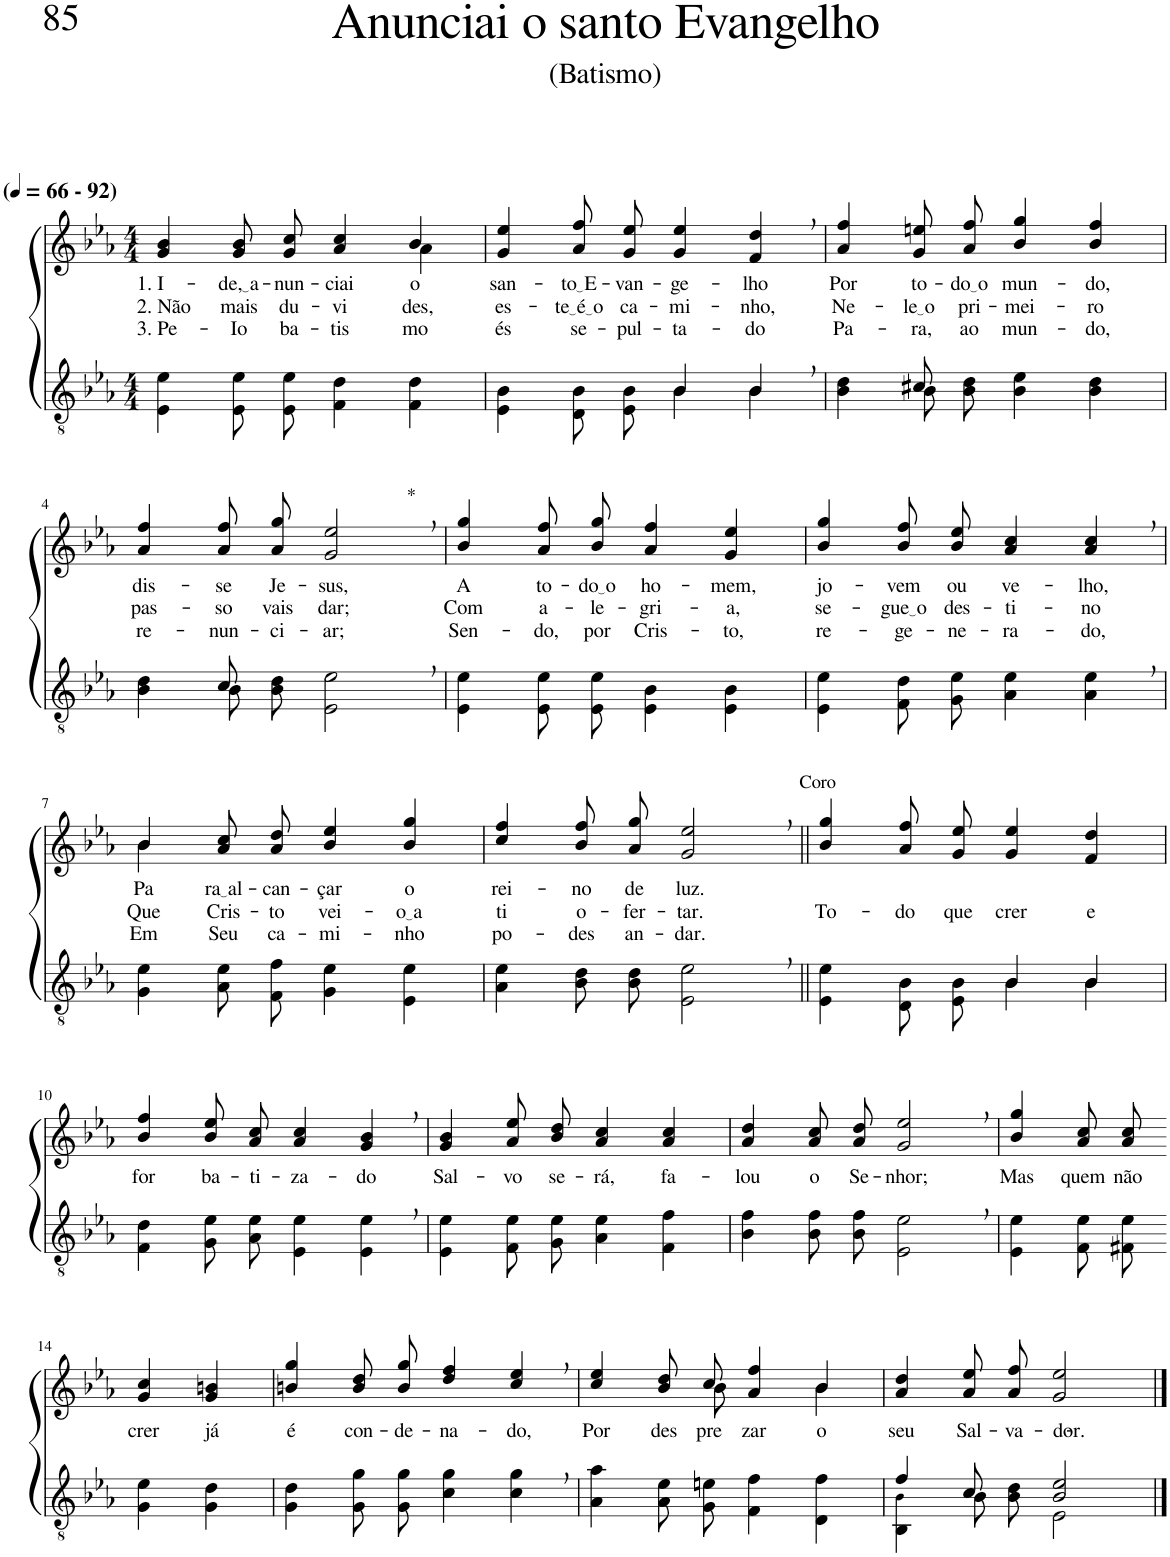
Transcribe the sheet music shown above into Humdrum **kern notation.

**kern	**kern	**text	**text	**text
*part2	*part1	*part1	*part1	*part1
*staff2	*staff1	*staff1	*staff1	*staff1
*I"Parte III e IV	*I"Parte I e II	*	*	*
*clefGv2	*clefG2	*	*	*
*Trd4c7	*Trd4c7	*	*	*
*k[b-e-a-]	*k[b-e-a-]	*	*	*
*M4/4	*M4/4	*	*	*
*MM66	*MM66	*	*	*
=1	=1	=1	=1	=1
!	!LO:TX:a:B:t=(	!	!	!
!	!LO:TX:a:B:t=- 92)	!	!	!
!	!	!LO:LY:b	!LO:LY:b	!LO:LY:b
*	*^	*	*	*
4E-\ 4e-\	4g/ 4b-/	2.ryy	1. I-	2. Não	3. Pe-
!	!	!	!LO:LY:b	!LO:LY:b	!LO:LY:b
8E-/ 8e-/L	8g/ 8b-/L	.	de, a	mais	-Io
!	!	!	!LO:LY:b	!LO:LY:b	!LO:LY:b
8E-/ 8e-/J	8g/ 8cc/J	.	-nun-	du-	ba-
!	!	!	!LO:LY:b	!LO:LY:b	!LO:LY:b
4F\ 4d\	4a-/ 4cc/	.	-ciai	-vi-	-tis-
!	!	!	!LO:LY:b	!LO:LY:b	!LO:LY:b
4F\ 4d\	4b-/	4a-\	o	-des,	-mo
=2	=2	=2	=2	=2	=2
*^	*	*	*	*	*
!	!	!	!	!LO:LY:b	!LO:LY:b	!LO:LY:b
*	*	*v	*v	*	*	*
2ryy	4E-\ 4B-\	4g/ 4ee-/	san-	es-	és
!	!	!	!LO:LY:b	!LO:LY:b	!LO:LY:b
.	8D/ 8B-/L	8a-\ 8ff\L	to E	te é o	se-
!	!	!	!LO:LY:b	!LO:LY:b	!LO:LY:b
.	8E-/ 8B-/J	8g\ 8ee-\J	-van-	ca-	-pul-
!	!	!	!LO:LY:b	!LO:LY:b	!LO:LY:b
4B-/	4B-\	4g/ 4ee-/	-ge-	-mi-	-ta-
!	!	!	!LO:LY:b	!LO:LY:b	!LO:LY:b
4B-,/	4B-\	4f/, 4dd/,	-lho	-nho,	-do
=3	=3	=3	=3	=3	=3
!	!	!	!LO:LY:b	!LO:LY:b	!LO:LY:b
4ryy	4B-\ 4d\	4a-/ 4ff/	Por	Ne-	Pa-
!	!	!	!LO:LY:b	!LO:LY:b	!LO:LY:b
8c#X/	8B-\L	8g\ 8een\L	to-	le o	-ra,
!	!	!	!LO:LY:b	!LO:LY:b	!LO:LY:b
2ryy	8B-\ 8d\J	8a-\ 8ff\J	do o	pri-	ao
!	!	!	!LO:LY:b	!LO:LY:b	!LO:LY:b
.	4B-\ 4e-\	4b-/ 4gg/	mun-	-mei-	mun-
!	!	!	!LO:LY:b	!LO:LY:b	!LO:LY:b
.	4B-\ 4d\	4b-/ 4ff/	-do,	-ro	-do,
8ryy	.	.	.	.	.
!!LO:LB:g=z
=4	=4	=4	=4	=4	=4
!	!	!	!LO:LY:b	!LO:LY:b	!LO:LY:b
4ryy	4B-\ 4d\	4a-/ 4ff/	dis-	pas-	re-
!	!	!	!LO:LY:b	!LO:LY:b	!LO:LY:b
8c/	8B-\L	8a-\ 8ff\L	-se	-so	-nun-
!	!	!	!LO:LY:b	!LO:LY:b	!LO:LY:b
2ryy	8B-\ 8d\J	8a-\ 8gg\J	Je-	vais	-ci-
!	!	!LO:TX:a:t=*	!	!	!
!	!	!	!LO:LY:b	!LO:LY:b	!LO:LY:b
.	2E-\ 2e-\	2g/, 2ee-/,	-sus,	dar;	-ar;
8ryy	.	.	.	.	.
*v	*v	*	*	*	*
=5	=5	=5	=5	=5
!	!	!LO:LY:b	!LO:LY:b	!LO:LY:b
4E-\ 4e-\	4b-/ 4gg/	A	Com	Sen-
!	!	!LO:LY:b	!LO:LY:b	!LO:LY:b
8E-/ 8e-/L	8a-\ 8ff\L	to-	a-	-do,
!	!	!LO:LY:b	!LO:LY:b	!LO:LY:b
8E-/ 8e-/J	8b-\ 8gg\J	do o	-le-	por
!	!	!LO:LY:b	!LO:LY:b	!LO:LY:b
4E-\ 4B-\	4a-/ 4ff/	ho-	-gri-	Cris-
!	!	!LO:LY:b	!LO:LY:b	!LO:LY:b
4E-\ 4B-\	4g/ 4ee-/	-mem,	-a,	-to,
=6	=6	=6	=6	=6
!	!	!LO:LY:b	!LO:LY:b	!LO:LY:b
4E-\ 4e-\	4b-/ 4gg/	jo-	se-	re-
!	!	!LO:LY:b	!LO:LY:b	!LO:LY:b
8F\ 8d\L	8b-\ 8ff\L	-vem	gue o	-ge-
!	!	!LO:LY:b	!LO:LY:b	!LO:LY:b
8G\ 8e-\J	8b-\ 8ee-\J	ou	des-	-ne-
!	!	!LO:LY:b	!LO:LY:b	!LO:LY:b
4A-\ 4e-\	4a-/ 4cc/	ve-	-ti-	-ra-
!	!	!LO:LY:b	!LO:LY:b	!LO:LY:b
4A-\, 4e-\,	4a-/, 4cc/,	-lho,	-no	-do,
!!LO:LB:g=z
=7	=7	=7	=7	=7
*	*^	*	*	*
!	!	!	!LO:LY:b	!LO:LY:b	!LO:LY:b
4G\ 4e-\	4b-/	4b-\	Pa-	Que	Em
!	!	!	!LO:LY:b	!LO:LY:b	!LO:LY:b
8A-\ 8e-\L	8a-\ 8cc\L	2.ryy	ra al	Cris-	Seu
!	!	!	!LO:LY:b	!LO:LY:b	!LO:LY:b
8F\ 8f\J	8a-\ 8dd\J	.	-can-	-to	ca-
!	!	!	!LO:LY:b	!LO:LY:b	!LO:LY:b
4G\ 4e-\	4b-/ 4ee-/	.	-çar	vei-	-mi-
!	!	!	!LO:LY:b	!LO:LY:b	!LO:LY:b
4E-\ 4e-\	4b-/ 4gg/	.	o	o a	-nho
*	*v	*v	*	*	*
=8	=8	=8	=8	=8
!	!	!LO:LY:b	!LO:LY:b	!LO:LY:b
4A-\ 4e-\	4cc/ 4ff/	rei-	ti	po-
!	!	!LO:LY:b	!LO:LY:b	!LO:LY:b
8B-\ 8d\L	8b-\ 8ff\L	-no	o-	-des
!	!	!LO:LY:b	!LO:LY:b	!LO:LY:b
8B-\ 8d\J	8a-\ 8gg\J	de	-fer-	an-
!	!LO:TX:a:t=Coro	!	!	!
!	!	!LO:LY:b	!LO:LY:b	!LO:LY:b
2E-\, 2e-\,	2g/, 2ee-/,	luz.	-tar.	-dar.
=9||	=9||	=9||	=9||	=9||
*^	*	*	*	*
!	!	!	!	!LO:LY:b	!
2ryy	4E-\ 4e-\	4b-/ 4gg/	.	To-	.
!	!	!	!	!LO:LY:b	!
.	8D/ 8B-/L	8a-\ 8ff\L	.	-do	.
!	!	!	!	!LO:LY:b	!
.	8E-/ 8B-/J	8g\ 8ee-\J	.	que	.
!	!	!	!	!LO:LY:b	!
4B-/	4B-\	4g/ 4ee-/	.	crer	.
!	!	!	!	!LO:LY:b	!
4B-/	4B-\	4f/ 4dd/	.	e	.
!!LO:LB:g=z
=10	=10	=10	=10	=10	=10
!	!	!	!LO:LY:b	!	!
*v	*v	*	*	*	*
4F\ 4d\	4b-/ 4ff/	for	.	.
!	!	!LO:LY:b	!	!
8G\ 8e-\L	8b-\ 8ee-\L	ba-	.	.
!	!	!LO:LY:b	!	!
8A-\ 8e-\J	8a-\ 8cc\J	-ti-	.	.
!	!	!LO:LY:b	!	!
4E-\ 4e-\	4a-/ 4cc/	-za-	.	.
!	!	!LO:LY:b	!	!
4E-\, 4e-\,	4g/, 4b-/,	-do	.	.
=11	=11	=11	=11	=11
!	!	!LO:LY:b	!	!
4E-\ 4e-\	4g/ 4b-/	Sal-	.	.
!	!	!LO:LY:b	!	!
8F\ 8e-\L	8a-\ 8ee-\L	-vo	.	.
!	!	!LO:LY:b	!	!
8G\ 8e-\J	8b-\ 8dd\J	se-	.	.
!	!	!LO:LY:b	!	!
4A-\ 4e-\	4a-/ 4cc/	-rá,	.	.
!	!	!LO:LY:b	!	!
4F\ 4f\	4a-/ 4cc/	fa-	.	.
=12	=12	=12	=12	=12
!	!	!LO:LY:b	!	!
4B-\ 4f\	4a-/ 4dd/	-lou	.	.
!	!	!LO:LY:b	!	!
8B-\ 8f\L	8a-\ 8cc\L	o	.	.
!	!	!LO:LY:b	!	!
8B-\ 8f\J	8a-\ 8dd\J	Se-	.	.
!	!	!LO:LY:b	!	!
2E-\, 2e-\,	2g/, 2ee-/,	-nhor;	.	.
=13	=13	=13	=13	=13
!	!	!LO:LY:b	!	!
4E-\ 4e-\	4b-/ 4gg/	Mas	.	.
!	!	!LO:LY:b	!	!
8F\ 8e-\L	8a-\ 8cc\L	quem	.	.
!	!	!LO:LY:b	!	!
8F#X\ 8e-\J	8a-\ 8cc\J	não	.	.
!!LO:LB:g=z
=14-	=14-	=14-	=14-	=14-
!	!	!LO:LY:b	!	!
4G\ 4e-\	4g/ 4cc/	crer	.	.
!	!	!LO:LY:b	!	!
4G\ 4d\	4g/ 4bn/	já	.	.
=15	=15	=15	=15	=15
!	!	!LO:LY:b	!	!
4G\ 4d\	4bn/ 4gg/	é	.	.
!	!	!LO:LY:b	!	!
8G\ 8g\L	8b\ 8dd\L	con-	.	.
!	!	!LO:LY:b	!	!
8G\ 8g\J	8b\ 8gg\J	-de-	.	.
!	!	!LO:LY:b	!	!
4c\ 4g\	4dd/ 4ff/	-na-	.	.
!	!	!LO:LY:b	!	!
4c\, 4g\,	4cc/, 4ee-/,	-do,	.	.
=16	=16	=16	=16	=16
!	!	!LO:LY:b	!	!
*	*^	*	*	*
4A-\ 4a-\	4cc/ 4ee-/	4.ryy	Por	.	.
!	!	!	!LO:LY:b	!	!
8A-\ 8e-\L	8b-\ 8dd\L	.	des-	.	.
!	!	!	!LO:LY:b	!	!
8G\ 8en\J	8cc\J	8b-\	-pre-	.	.
!	!	!	!LO:LY:b	!	!
4F\ 4f\	4a-/ 4ff/	4ryy	-zar	.	.
!	!	!	!LO:LY:b	!	!
4D\ 4f\	4b-/	4b-\	o	.	.
=17	=17	=17	=17	=17	=17
*^	*	*	*	*	*
!	!	!	!	!LO:LY:b	!	!
*	*	*v	*v	*	*	*
4f/	4BB-\ 4B-!\	4a-/ 4dd/	seu	.	.
!	!	!	!LO:LY:b	!	!
8c/	8B-\L	8a-\ 8ee-\L	Sal-	.	.
!	!	!	!LO:LY:b	!	!
8ryy	8B-\ 8d\J	8a-\ 8ff\J	-va-	.	.
!	!	!	!LO:LY:b	!	!
2B-/ 2e-/	2E-\	2g/ 2ee-/	-dor.-	.	.
*v	*v	*	*	*	*
==	==	==	==	==
*-	*-	*-	*-	*-
